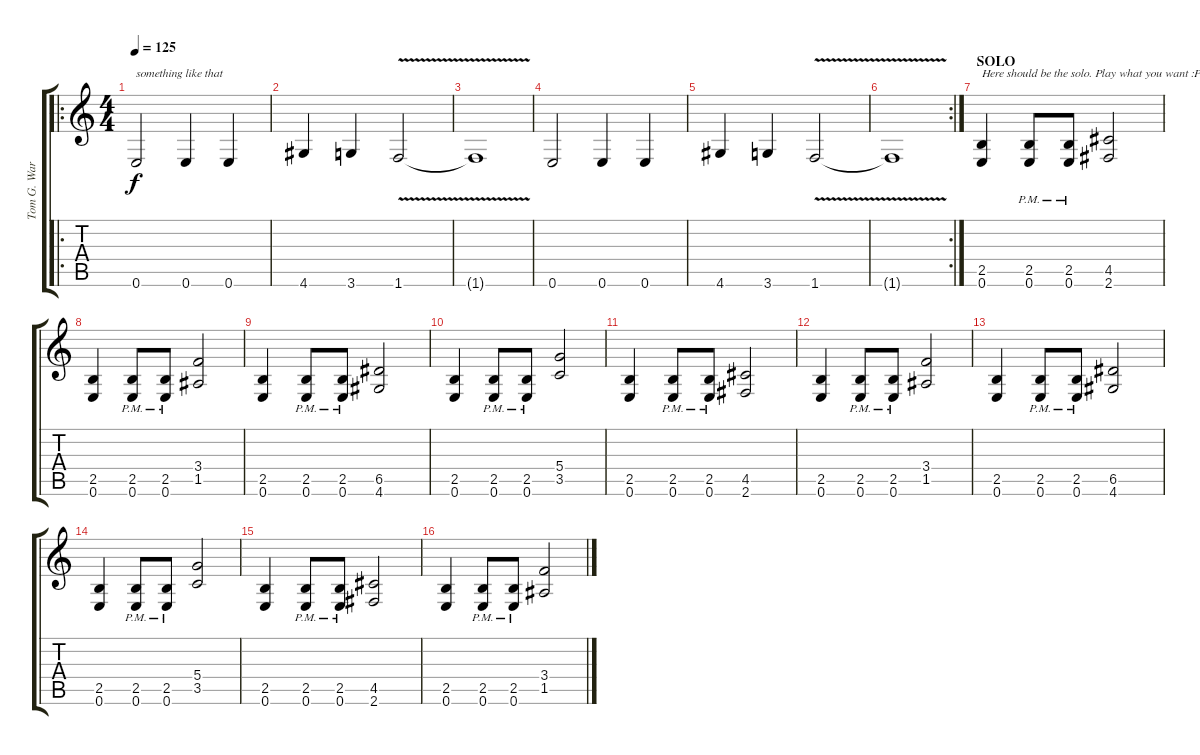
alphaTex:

\track ("Tom G. Warrior" "Tom G. War") {instrument overdrivenguitar}
\staff {score tabs}
\tuning (E4 B3 G3 D3 A2 E2) {hide}
\ro
\ts (4 4)
\tempo 125
\clef g2
\ks c
0.6.2{txt "something like that" dy f} 0.6.4 0.6.4 |
4.6.4 3.6.4 1.6{v}.2 |
1.6{t}.1 |
0.6.2 0.6.4 0.6.4 |
4.6.4 3.6.4 1.6{v}.2 |
\rc 2
1.6{t}.1 |
\section ("" "SOLO")
(2.5 0.6).4{txt "Here should be the solo. Play what you want :P"} (2.5{pm} 0.6{pm}).8 (2.5{pm} 0.6{pm}).8 (4.5 2.6).2 |
(2.5 0.6).4 (2.5{pm} 0.6{pm}).8 (2.5{pm} 0.6{pm}).8 (3.4 1.5).2 |
(2.5 0.6).4 (2.5{pm} 0.6{pm}).8 (2.5{pm} 0.6{pm}).8 (6.5 4.6).2 |
(2.5 0.6).4 (2.5{pm} 0.6{pm}).8 (2.5{pm} 0.6{pm}).8 (5.4 3.5).2 |
(2.5 0.6).4 (2.5{pm} 0.6{pm}).8 (2.5{pm} 0.6{pm}).8 (4.5 2.6).2 |
(2.5 0.6).4 (2.5{pm} 0.6{pm}).8 (2.5{pm} 0.6{pm}).8 (3.4 1.5).2 |
(2.5 0.6).4 (2.5{pm} 0.6{pm}).8 (2.5{pm} 0.6{pm}).8 (6.5 4.6).2 |
(2.5 0.6).4 (2.5{pm} 0.6{pm}).8 (2.5{pm} 0.6{pm}).8 (5.4 3.5).2 |
(2.5 0.6).4 (2.5{pm} 0.6{pm}).8 (2.5{pm} 0.6{pm}).8 (4.5 2.6).2 |
(2.5 0.6).4 (2.5{pm} 0.6{pm}).8 (2.5{pm} 0.6{pm}).8 (3.4 1.5).2
